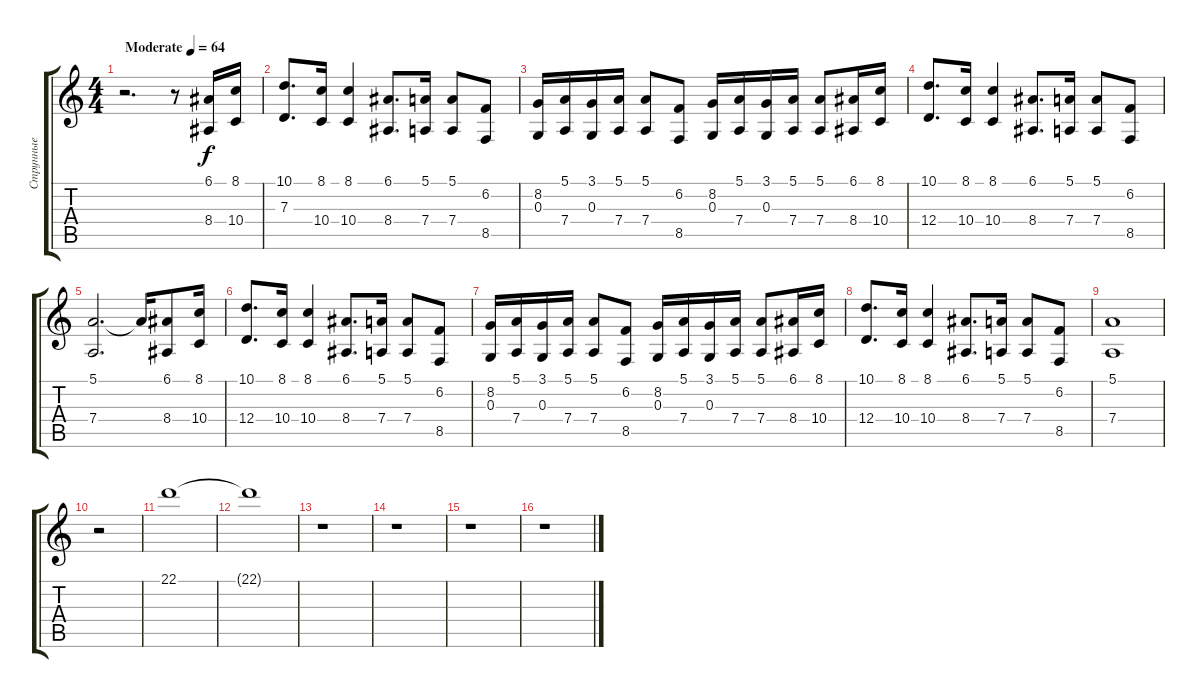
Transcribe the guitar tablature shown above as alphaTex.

\track ("Струнные" "Струнные") {instrument synthstrings2}
\staff {score tabs}
\tuning (E4 B3 G3 D3 A2 E2) {hide}
\ts (4 4)
\tempo (64 "Moderate")
\clef g2
\ks c
r.2{d dy f instrument synthstrings2} r.8 (6.1 8.4).16{volume 10 balance 8 instrument synthstrings2} (8.1 10.4).16 |
(10.1 7.3).8{d} (8.1 10.4).16 (8.1 10.4).4 (6.1 8.4).8{d} (5.1 7.4).16 (5.1 7.4).8 (6.2 8.5).8 |
(8.2 0.3).16 (5.1 7.4).16 (3.1 0.3).16 (5.1 7.4).16 (5.1 7.4).8 (6.2 8.5).8 (8.2 0.3).16 (5.1 7.4).16 (3.1 0.3).16 (5.1 7.4).16 (5.1 7.4).8 (6.1 8.4).16 (8.1 10.4).16 |
(10.1 12.4).8{d} (8.1 10.4).16 (8.1 10.4).4 (6.1 8.4).8{d} (5.1 7.4).16 (5.1 7.4).8 (6.2 8.5).8 |
(5.1 7.4).2{d} 5.1{t}.16 (6.1 8.4).8 (8.1 10.4).16 |
(10.1 12.4).8{d} (8.1 10.4).16 (8.1 10.4).4 (6.1 8.4).8{d} (5.1 7.4).16 (5.1 7.4).8 (6.2 8.5).8 |
(8.2 0.3).16 (5.1 7.4).16 (3.1 0.3).16 (5.1 7.4).16 (5.1 7.4).8 (6.2 8.5).8 (8.2 0.3).16 (5.1 7.4).16 (3.1 0.3).16 (5.1 7.4).16 (5.1 7.4).8 (6.1 8.4).16 (8.1 10.4).16 |
(10.1 12.4).8{d} (8.1 10.4).16 (8.1 10.4).4 (6.1 8.4).8{d} (5.1 7.4).16 (5.1 7.4).8 (6.2 8.5).8 |
(5.1 7.4).1 |
r.2 |
22.1.1{volume 1} |
22.1{t}.1 |
r.1 |
r.1 |
r.1 |
r.1
